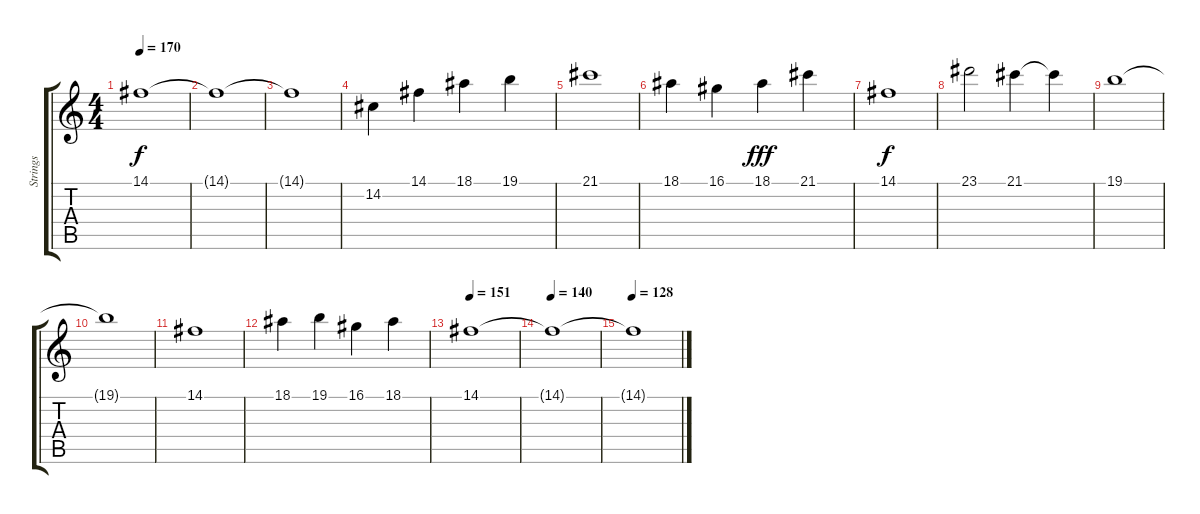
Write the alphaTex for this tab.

\track ("Strings" "Strings") {instrument stringensemble1}
\staff {score tabs}
\tuning (E4 B3 G3 D3 A2 E2) {hide}
\ts (4 4)
\tempo 170
\clef g2
\ks c
14.1{t}.1{dy f} |
14.1{t}.1 |
14.1{t}.1 |
14.2.4 14.1.4 18.1.4 19.1.4 |
21.1.1 |
18.1.4 16.1.4 18.1.4{dy fff} 21.1.4 |
14.1.1{dy f} |
23.1.2 21.1.4 21.1{t}.4 |
19.1.1 |
19.1{t}.1 |
14.1.1 |
18.1.4 19.1.4 16.1.4 18.1.4 |
\tempo 151
14.1.1{volume 0} |
\tempo 140
14.1{t}.1 |
\tempo 147
\tempo 128
14.1{t}.1
